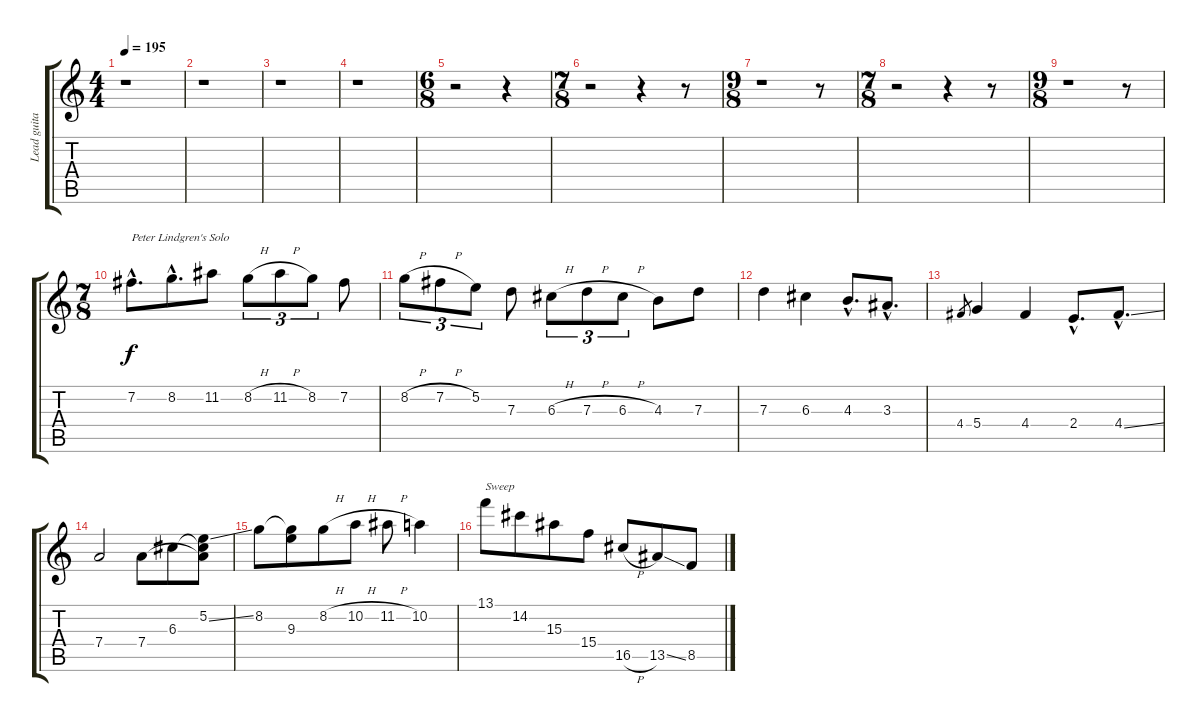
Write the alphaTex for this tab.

\track ("Lead guitar" "Lead guita") {instrument overdrivenguitar}
\staff {score tabs}
\tuning (E4 B3 G3 D3 A2 E2) {hide}
\ts (4 4)
\tempo 195
\clef g2
\ks c
r.1{dy f} |
r.1 |
r.1 |
r.1 |
\ts (6 8)
r.2 r.4 |
\ts (7 8)
r.2 r.4 r.8 |
\ts (9 8)
r.1 r.8 |
\ts (7 8)
r.2 r.4 r.8 |
\ts (9 8)
r.1 r.8 |
\ts (7 8)
7.2{hac}.8{d txt "Peter Lindgren's Solo" volume 16 instrument overdrivenguitar} 8.2{hac}.8{d} 11.2.8 8.2{h}.8{tu (3 2)} 11.2{h}.8{tu (3 2)} 8.2.8{tu (3 2)} 7.2.8 |
8.2{h}.8{tu (3 2)} 7.2{h}.8{tu (3 2)} 5.2.8{tu (3 2)} 7.3.8 6.3{h}.8{tu (3 2)} 7.3{h}.8{tu (3 2)} 6.3{h}.8{tu (3 2)} 4.3.8 7.3.8 |
7.3.4 6.3.4 4.3{hac}.8{d} 3.3{hac}.8{d} |
4.4.8{gr} 5.4.4 4.4.4 2.4{hac}.8{d} 4.4{ss hac}.8{d} |
7.4.2 7.4.8 6.3.8 (5.2{ss} 6.3{t} 7.4{t}).8 |
8.2.8 (8.2{t} 9.3).8 8.2{h}.8 10.2{h}.8 11.2{h}.8 10.2.4 |
13.1.8{txt "Sweep"} 14.2.8 15.3.8 15.4.8 16.5{h}.8 13.5{ss}.8 8.5{h}.8
